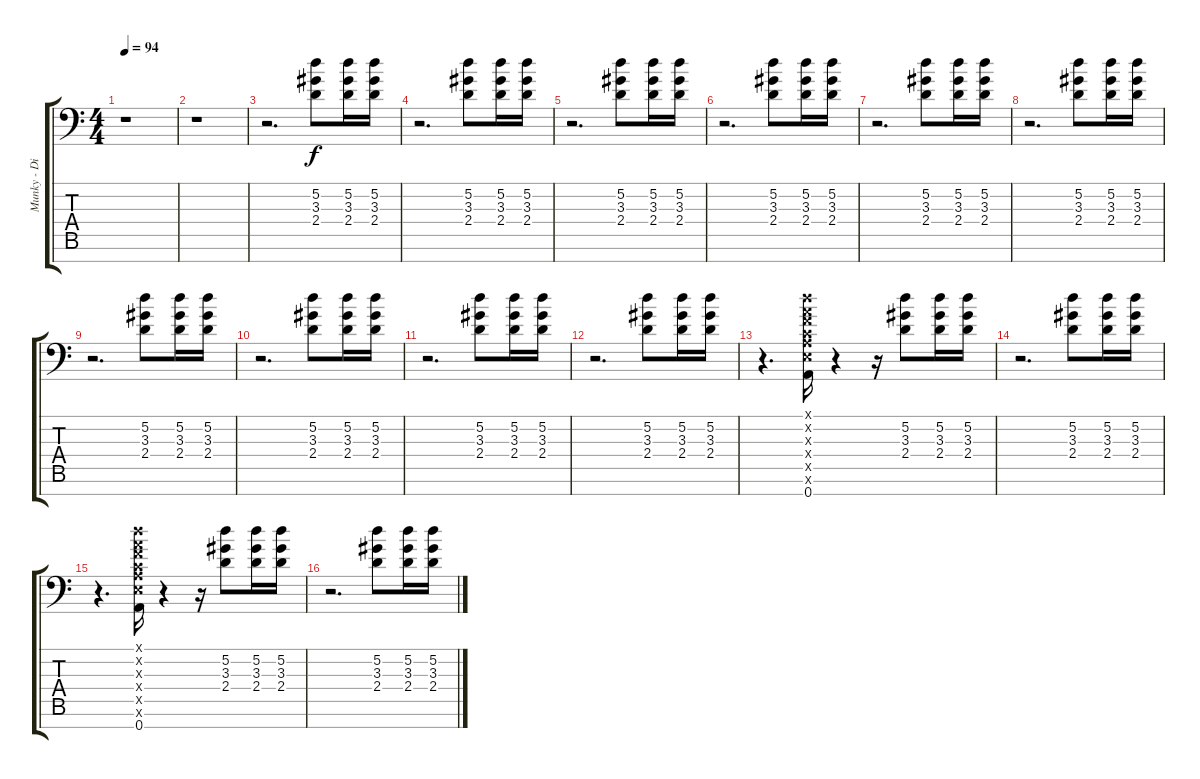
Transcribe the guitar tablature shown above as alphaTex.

\track ("Munky - Dist. Guitar" "Munky - Di") {instrument overdrivenguitar}
\staff {score tabs}
\tuning (D4 A3 F3 C3 G2 D2 A1) {hide}
\ts (4 4)
\tempo 94
\clef f4
\ks c
r.1{dy f instrument overdrivenguitar} |
r.1 |
r.2{d} (5.2 3.3 2.4).8 (5.2 3.3 2.4).16 (5.2 3.3 2.4).16 |
r.2{d} (5.2 3.3 2.4).8 (5.2 3.3 2.4).16 (5.2 3.3 2.4).16 |
r.2{d} (5.2 3.3 2.4).8 (5.2 3.3 2.4).16 (5.2 3.3 2.4).16 |
r.2{d} (5.2 3.3 2.4).8 (5.2 3.3 2.4).16 (5.2 3.3 2.4).16 |
r.2{d} (5.2 3.3 2.4).8 (5.2 3.3 2.4).16 (5.2 3.3 2.4).16 |
r.2{d} (5.2 3.3 2.4).8 (5.2 3.3 2.4).16 (5.2 3.3 2.4).16 |
r.2{d} (5.2 3.3 2.4).8 (5.2 3.3 2.4).16 (5.2 3.3 2.4).16 |
r.2{d} (5.2 3.3 2.4).8 (5.2 3.3 2.4).16 (5.2 3.3 2.4).16 |
r.2{d} (5.2 3.3 2.4).8 (5.2 3.3 2.4).16 (5.2 3.3 2.4).16 |
r.2{d} (5.2 3.3 2.4).8 (5.2 3.3 2.4).16 (5.2 3.3 2.4).16 |
r.4{d} (0.1{x} 0.2{x} 0.3{x} 0.4{x} 2.5{x} 2.6{x} 0.7).16 r.4 r.16 (5.2 3.3 2.4).8 (5.2 3.3 2.4).16 (5.2 3.3 2.4).16 |
r.2{d} (5.2 3.3 2.4).8 (5.2 3.3 2.4).16 (5.2 3.3 2.4).16 |
r.4{d} (0.1{x} 0.2{x} 0.3{x} 0.4{x} 2.5{x} 2.6{x} 0.7).16 r.4 r.16 (5.2 3.3 2.4).8 (5.2 3.3 2.4).16 (5.2 3.3 2.4).16 |
r.2{d} (5.2 3.3 2.4).8 (5.2 3.3 2.4).16 (5.2 3.3 2.4).16
